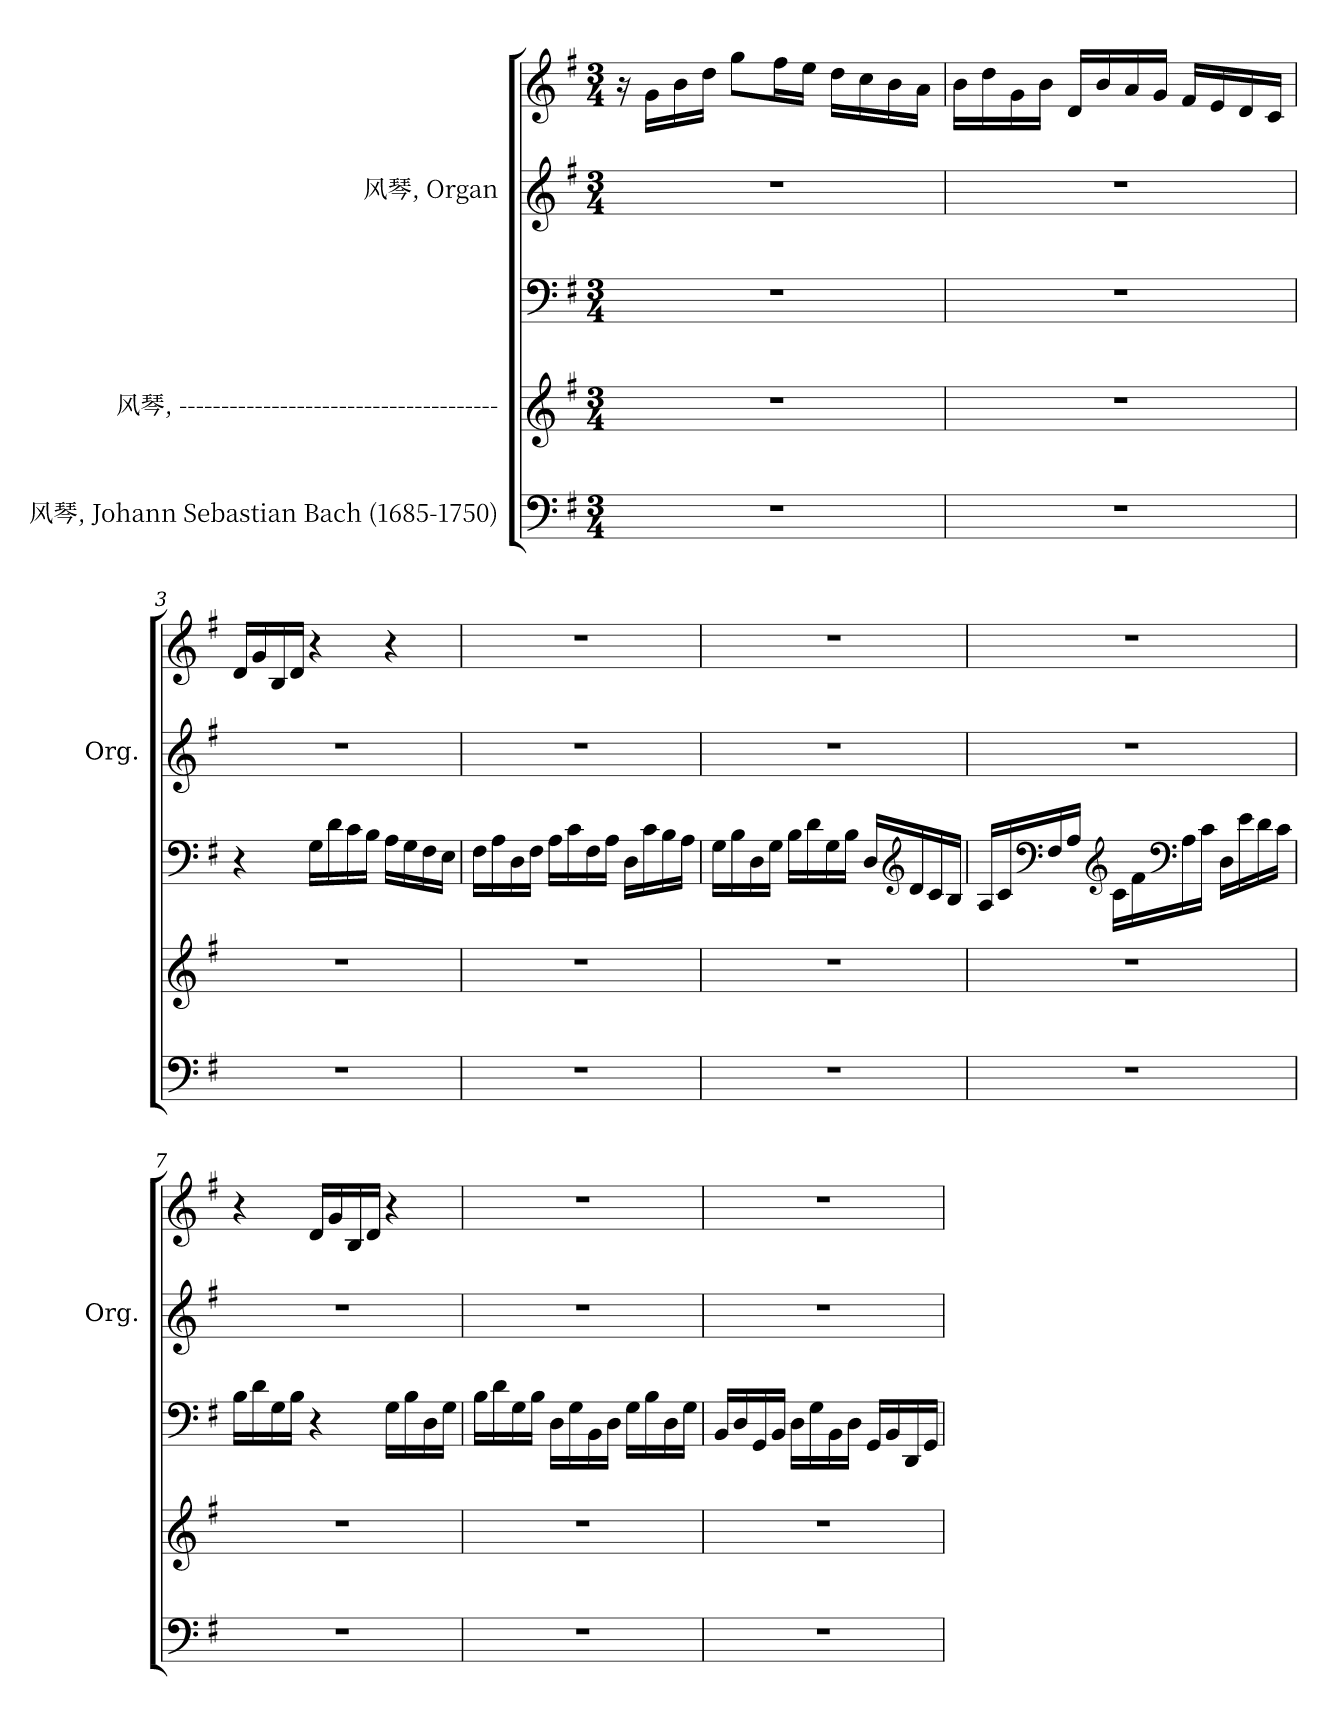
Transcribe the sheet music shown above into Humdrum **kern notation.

**kern	**kern	**kern	**kern	**kern
*part3	*part2	*part2	*part1	*part1
*staff5	*staff4	*staff3	*staff2	*staff1
*I"风琴, Johann Sebastian Bach   (1685-1750)	*I"风琴, --------------------------------------	*	*I"风琴, Organ	*
*	*	*	*I'Org.	*
*clefF4	*clefG2	*clefF4	*clefG2	*clefG2
*k[f#]	*k[f#]	*k[f#]	*k[f#]	*k[f#]
*M3/4	*M3/4	*M3/4	*M3/4	*M3/4
*MM83	*MM83	*MM83	*MM83	*MM83
=1	=1	=1	=1	=1
2.r	2.r	2.r	2.r	16r
.	.	.	.	16g\LL
.	.	.	.	16b\
.	.	.	.	16dd\JJ
.	.	.	.	8gg\L
.	.	.	.	16ff#\L
.	.	.	.	16ee\JJ
.	.	.	.	16dd\LL
.	.	.	.	16cc\
.	.	.	.	16b\
.	.	.	.	16a\JJ
=2	=2	=2	=2	=2
2.r	2.r	2.r	2.r	16b\LL
.	.	.	.	16dd\
.	.	.	.	16g\
.	.	.	.	16b\JJ
.	.	.	.	16d/LL
.	.	.	.	16b/
.	.	.	.	16a/
.	.	.	.	16g/JJ
.	.	.	.	16f#/LL
.	.	.	.	16e/
.	.	.	.	16d/
.	.	.	.	16c/JJ
!!LO:LB:g=z
=3	=3	=3	=3	=3
2.r	2.r	4r	2.r	16d/LL
.	.	.	.	16g/
.	.	.	.	16B/
.	.	.	.	16d/JJ
.	.	16G\LL	.	4r
.	.	16d\	.	.
.	.	16c\	.	.
.	.	16B\JJ	.	.
.	.	16A\LL	.	4r
.	.	16G\	.	.
.	.	16F#\	.	.
.	.	16E\JJ	.	.
=4	=4	=4	=4	=4
2.r	2.r	16F#\LL	2.r	2.r
.	.	16A\	.	.
.	.	16D\	.	.
.	.	16F#\JJ	.	.
.	.	16A\LL	.	.
.	.	16c\	.	.
.	.	16F#\	.	.
.	.	16A\JJ	.	.
.	.	16D\LL	.	.
.	.	16c\	.	.
.	.	16B\	.	.
.	.	16A\JJ	.	.
=5	=5	=5	=5	=5
2.r	2.r	16G\LL	2.r	2.r
.	.	16B\	.	.
.	.	16D\	.	.
.	.	16G\JJ	.	.
.	.	16B\LL	.	.
.	.	16d\	.	.
.	.	16G\	.	.
.	.	16B\JJ	.	.
.	.	16D/LL	.	.
*	*	*clefG2	*	*
.	.	16d/	.	.
.	.	16c/	.	.
.	.	16B/JJ	.	.
!!LO:PB:g=z
=6	=6	=6	=6	=6
2.r	2.r	16A/LL	2.r	2.r
.	.	16c/	.	.
*	*	*clefF4	*	*
.	.	16F#/	.	.
.	.	16A/JJ	.	.
*	*	*clefG2	*	*
.	.	16c\LL	.	.
.	.	16f#\	.	.
*	*	*clefF4	*	*
.	.	16A\	.	.
.	.	16c\JJ	.	.
.	.	16D\LL	.	.
.	.	16e\	.	.
.	.	16d\	.	.
.	.	16c\JJ	.	.
=7	=7	=7	=7	=7
2.r	2.r	16B\LL	2.r	4r
.	.	16d\	.	.
.	.	16G\	.	.
.	.	16B\JJ	.	.
.	.	4r	.	16d/LL
.	.	.	.	16g/
.	.	.	.	16B/
.	.	.	.	16d/JJ
.	.	16G\LL	.	4r
.	.	16B\	.	.
.	.	16D\	.	.
.	.	16G\JJ	.	.
=8	=8	=8	=8	=8
2.r	2.r	16B\LL	2.r	2.r
.	.	16d\	.	.
.	.	16G\	.	.
.	.	16B\JJ	.	.
.	.	16D\LL	.	.
.	.	16G\	.	.
.	.	16BB\	.	.
.	.	16D\JJ	.	.
.	.	16G\LL	.	.
.	.	16B\	.	.
.	.	16D\	.	.
.	.	16G\JJ	.	.
!!LO:LB:g=z
=9	=9	=9	=9	=9
2.r	2.r	16BB/LL	2.r	2.r
.	.	16D/	.	.
.	.	16GG/	.	.
.	.	16BB/JJ	.	.
.	.	16D\LL	.	.
.	.	16G\	.	.
.	.	16BB\	.	.
.	.	16D\JJ	.	.
.	.	16GG/LL	.	.
.	.	16BB/	.	.
.	.	16DD/	.	.
.	.	16GG/JJ	.	.
=	=	=	=	=
*-	*-	*-	*-	*-
